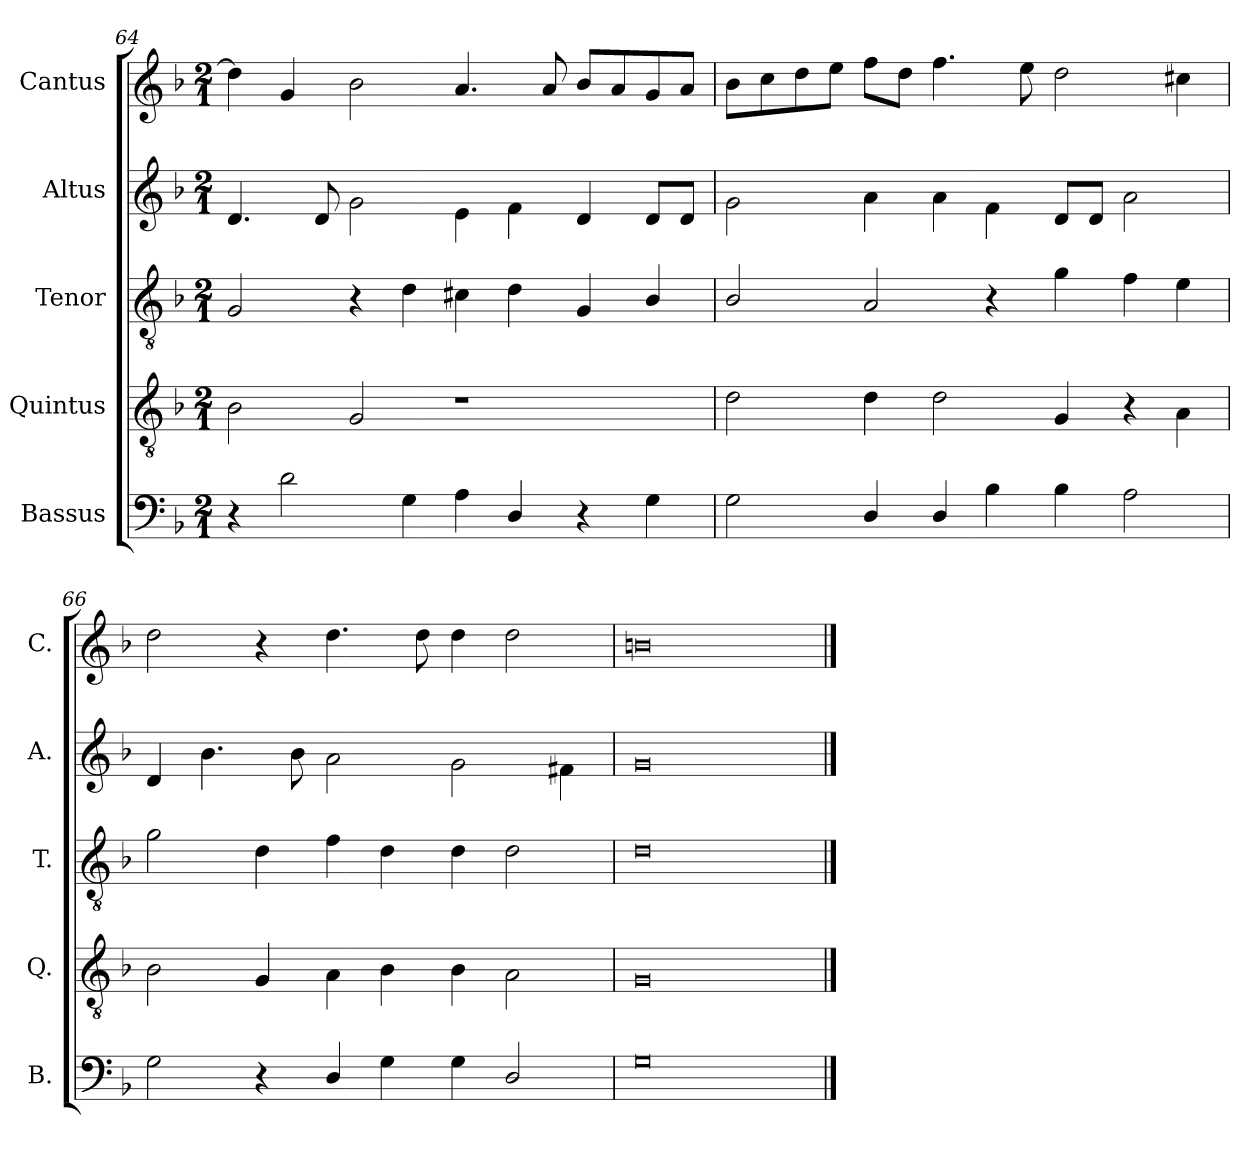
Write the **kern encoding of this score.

**kern	**kern	**kern	**kern	**kern
*part5	*part4	*part3	*part2	*part1
*staff5	*staff4	*staff3	*staff2	*staff1
*I"Bassus	*I"Quintus	*I"Tenor	*I"Altus	*I"Cantus
*I'B.	*I'Q.	*I'T.	*I'A.	*I'C.
*clefF4	*clefGv2	*clefGv2	*clefG2	*clefG2
*k[b-]	*k[b-]	*k[b-]	*k[b-]	*k[b-]
*M2/1	*M2/1	*M2/1	*M2/1	*M2/1
=64	=64	=64	=64	=64
4r	2B-\	2G/	4.d/	4dd\]
2d\	.	.	.	4g/
.	.	.	8d/	.
.	2G/	4r	2g\	2b-\
4G\	.	4d\	.	.
4A\	1r	4c#X\	4e\	4.a/
4D/	.	4d\	4f\	.
.	.	.	.	8a/
4r	.	4G/	4d/	8b-/L
.	.	.	.	8a/
4G\	.	4B-/	8d/L	8g/
.	.	.	8d/J	8a/J
=65	=65	=65	=65	=65
2G\	2d\	2B-/	2g\	8b-\L
.	.	.	.	8cc\
.	.	.	.	8dd\
.	.	.	.	8ee\J
4D/	4d\	2A/	4a\	8ff\L
.	.	.	.	8dd\J
4D/	2d\	.	4a\	4.ff\
4B-\	.	4r	4f\	.
.	.	.	.	8ee\
4B-\	4G/	4g\	8d/L	2dd\
.	.	.	8d/J	.
2A\	4r	4f\	2a\	.
.	4A\	4e\	.	4cc#X\
=66	=66	=66	=66	=66
2G\	2B-\	2g\	4d/	2dd\
.	.	.	4.b-\	.
4r	4G/	4d\	.	4r
.	.	.	8b-\	.
4D/	4A\	4f\	2a\	4.dd\
4G\	4B-\	4d\	.	.
.	.	.	.	8dd\
4G\	4B-\	4d\	2g\	4dd\
2D/	2A\	2d\	.	2dd\
.	.	.	4f#X\	.
=67	=67	=67	=67	=67
0G	0G	0d	0g	0bn
==	==	==	==	==
*-	*-	*-	*-	*-
